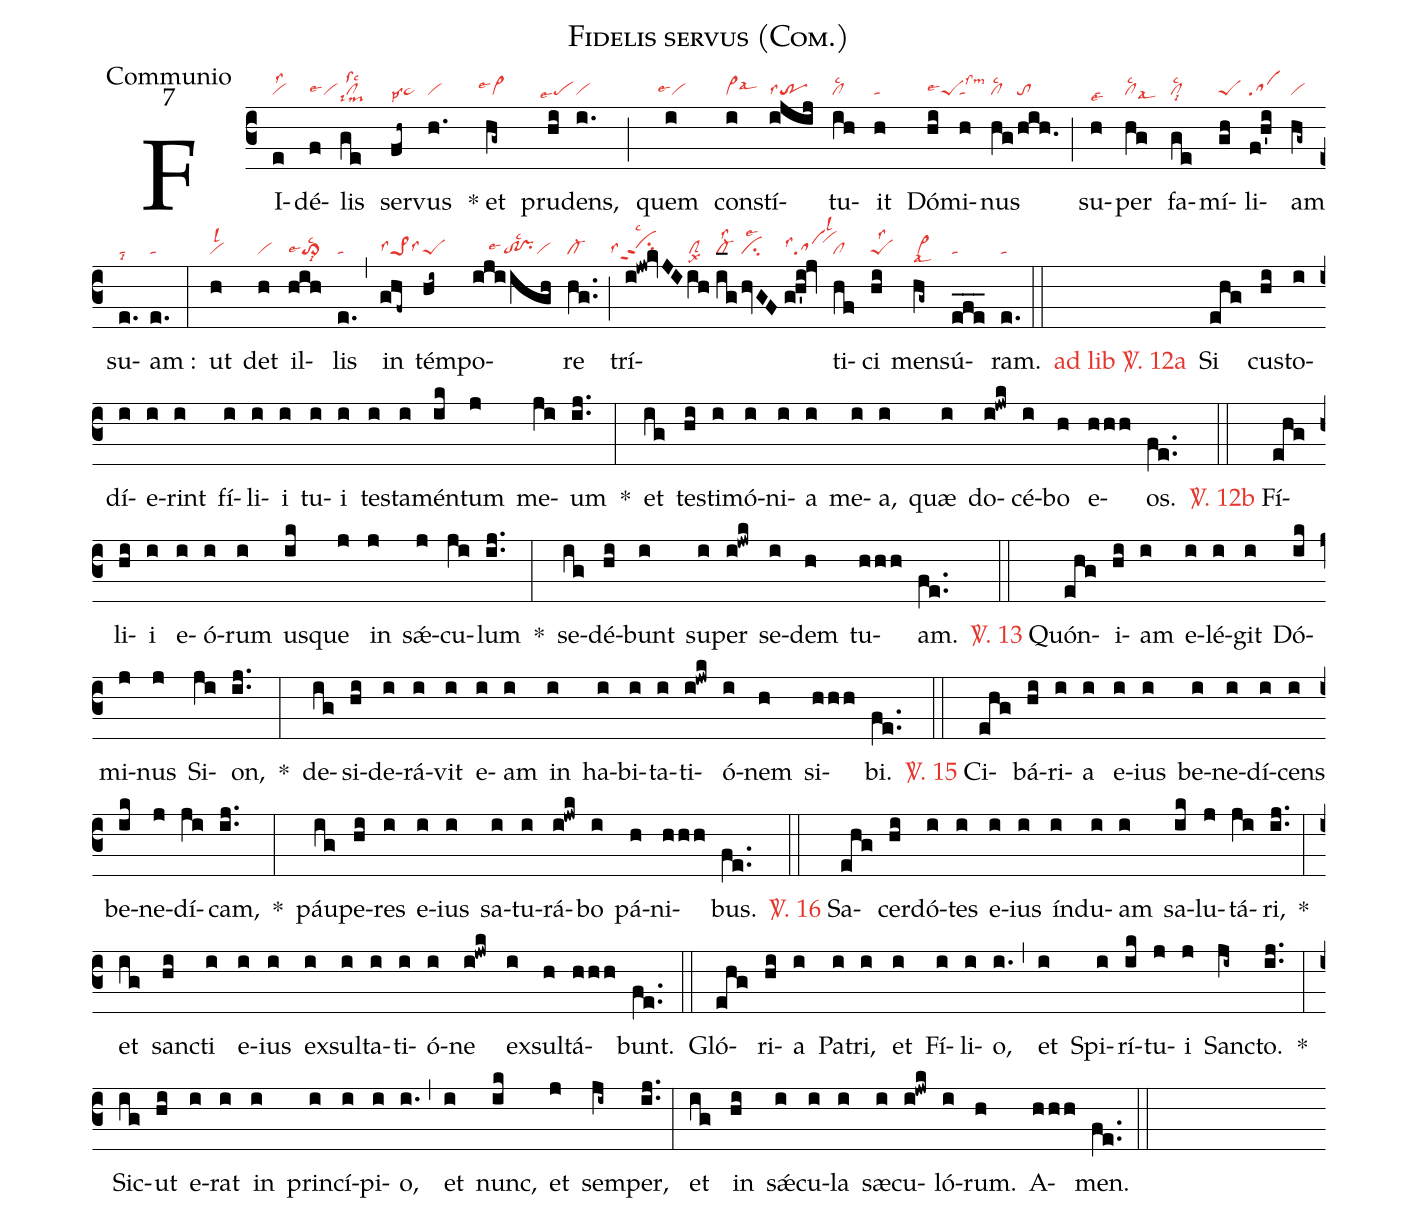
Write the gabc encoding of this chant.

name:Fidelis servus (Com.);
office-part:Communio;
mode:7;
nabc-lines:1;
%%
(c3) FI(e|vilss2)dé(f|vilse4)lis(ge|cllssc2lsim8) ser(fh~|pe~lsp4)vus(h.|vi) <sp>*</sp> et(hg~|``cl~lse4) pru(hi|``pelse7)dens,(i.|vi) (;) quem(i|``vilse4) con(i|cl~lsal6)stí(ijij|trlss4)tu(ih|cllsc2)it(h|ta) Dó(hi|peSlse4lssm3)mi(h|ta)nus(hg|cllsc2|hih.|to) (;) su(h|talse8)per(hg|cllsc2lsal9) fa(ge|cllsc2lsi8)mí(gh|peS)li(f!h'i|sa)am(hg~|vi) su(e.|talsi8)am :(e.|ta) (:) ut(h|vilsl2) det(h|vi) il(hih|to>lse4lsc2lsi8)lis(e.|ta) (,) in(ghf~|pe>1lss4lss6) tém(hi~|peS)po(ijiigh|////to!prlsc2lse4vi)re(hg..|cl-) (;) trí(i!jw!kvJI|````cihhppt2lss4lsc2|ih//|clSlsx8|i_[oh:h]g|cl-lss2|hvGF//|cilse2|g!h'i!jv|salss4`vihjlsl2)ti(hf|cl)ci(hi|peSlss2) men(hg~|cl~lsal8)sú(efe___|ta)ram.(e.|ta) (::)

<c>ad lib <sp>V/</sp>. 12a</c>() Si(ehg) cus(hi)to(i)dí(i)e(i)rint(i) fí(i)li(i)i(i) tu(i)i(i) tes(i)ta(i)mén(ik)tum(j) me(ji)um(ij..) <sp>*</sp>(:) et(ig) tes(hi)ti(i)mó(i)ni(i)a(i) me(i)a,(i) quæ(i) do(i!jwk)cé(i)bo(h) e(hhh)os.(fe..) (::)

<c><sp>V/</sp>. 12b</c> Fí(ehg)li(hi)i(i) e(i)ó(i)rum(i) us(ik)que(j) in(j) sǽ(j)cu(ji)lum(ij..) <sp>*</sp>(:) se(ig)dé(hi)bunt(i) su(i)per(i!jwk) se(i)dem(h) tu(hhh)am.(fe..) (::)

<c><sp>V/</sp>. 13</c> Quón(ehg)i(hi)am(i) e(i)lé(i)git(i) Dó(ik)mi(j)nus(j) Si(ji)on,(ij..) <sp>*</sp>(:) de(ig)si(hi)de(i)rá(i)vit(i) e(i)am(i) in(i) ha(i)bi(i)ta(i)ti(i!jwk)ó(i)nem(h) si(hhh)bi.(fe..) (::)

<c><sp>V/</sp>. 15</c> Ci(ehg)bá(hi)ri(i)a(i) e(i)ius(i) be(i)ne(i)dí(i)cens(i) be(ik)ne(j)dí(ji)cam,(ij..) <sp>*</sp>(:) páu(ig)pe(hi)res(i) e(i)ius(i) sa(i)tu(i)rá(i!jwk)bo(i) pá(h)ni(hhh)bus.(fe..) (::)

<c><sp>V/</sp>. 16</c> Sa(ehg)cer(hi)dó(i)tes(i) e(i)ius(i) índ(i)u(i)am(i) sa(ik)lu(j)tá(ji)ri,(ij..) <sp>*</sp>(:) et(ig) sanc(hi)ti(i) e(i)ius(i) ex(i)sul(i)ta(i)ti(i)ó(i)ne(i!jwk) ex(i)sul(h)tá(hhh)bunt.(fe..) (::)

Gló(ehg)ri(hi)a(i) Pa(i)tri,(i) et(i) Fí(i)li(i)o,(i.) (,) et(i) Spi(i)rí(ik)tu(j)i(j) San(ji~)cto.(ij..) <sp>*</sp>(:) Sic(ig)ut(hi) e(i)rat(i) in(i) prin(i)cí(i)pi(i)o,(i.) (,) et(i) nunc,(ik) et(j) sem(ji~)per,(ij..) (:) et(ig) in(hi) s<sp>'æ</sp>(i)cu(i)la(i) sæ(i)cu(i!jwk)ló(i)rum.(h) A(hhh)men.(fe..) (::)
